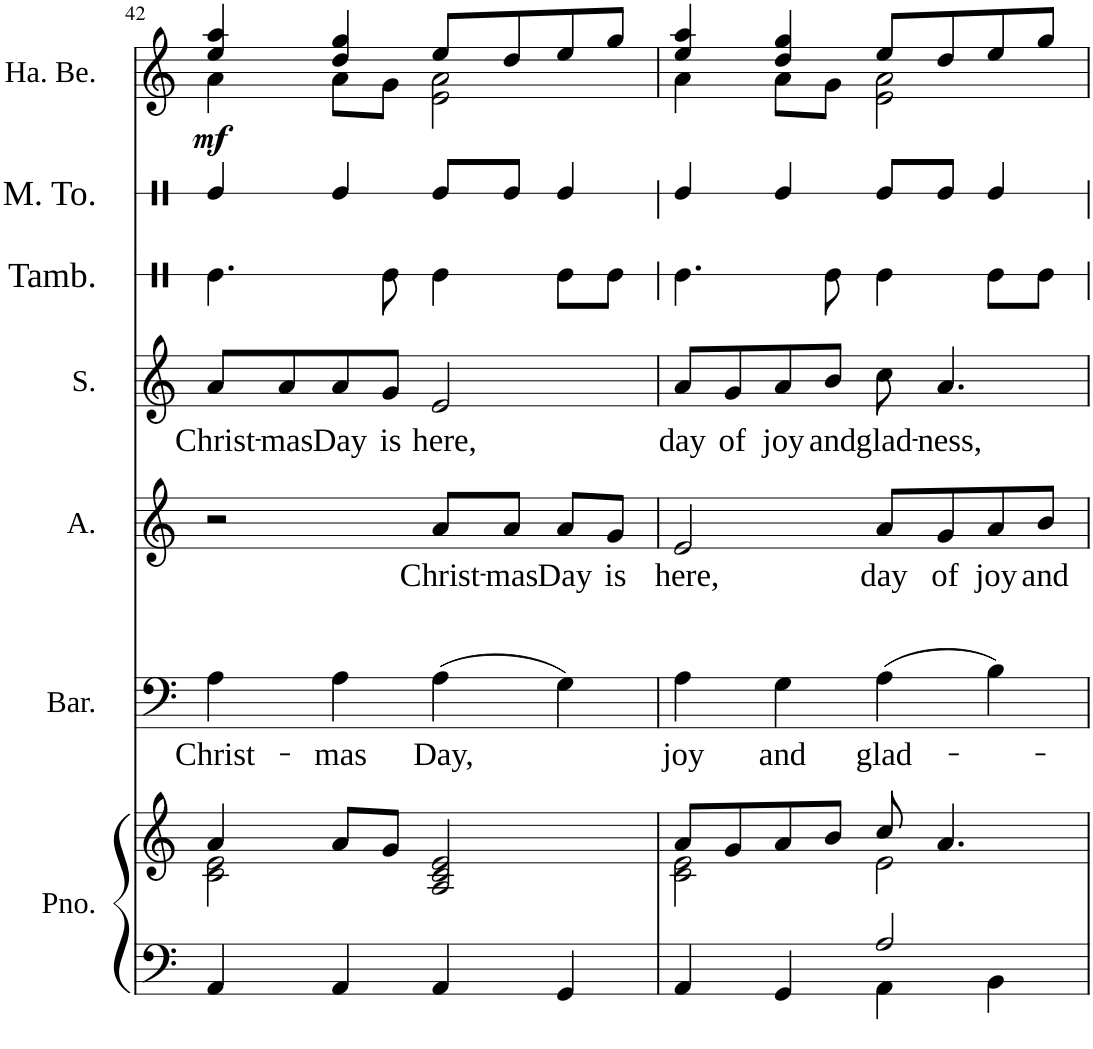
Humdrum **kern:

**kern	**kern	**kern	**text	**kern	**text	**kern	**text	**kern	**kern	**kern	**dynam
*part7	*part7	*part6	*part6	*part5	*part5	*part4	*part4	*part3	*part2	*part1	*part1
*staff8	*staff7	*staff6	*staff6	*staff5	*staff5	*staff4	*staff4	*staff3	*staff2	*staff1	*staff1
*I"Piano	*	*I"Baritone	*	*I"Alto	*	*I"Soprano	*	*I"Tambourine	*I"Mid Tom	*I"Hand Bells	*
*I'Pno.	*	*I'Bar.	*	*I'A.	*	*I'S.	*	*I'Tamb.	*I'M. To.	*I'Ha. Be.	*
!!LO:PB:g=z
*clefF4	*clefG2	*clefF4	*	*clefG2	*	*clefG2	*	*clefX	*clefX	*clefG2	*
*k[]	*k[]	*k[]	*	*k[]	*	*k[]	*	*k[]	*k[]	*k[]	*
*M4/4	*M4/4	*M4/4	*	*M4/4	*	*M4/4	*	*M4/4	*M4/4	*M4/4	*
=42	=42	=42	=42	=42	=42	=42	=42	=42	=42	=42	=42
*	*^	*	*	*	*	*	*	*	*	*	*
!	!	!	!	!LO:LY:b	!	!	!	!LO:LY:b	!	!	!	!LO:DY:b
*	*	*	*	*	*	*	*	*	*	*	*^	*
4AA/	4a/	2c\ 2e\	4A\	Christ-	2r	.	8a/L	Christ-	4.Re\	4Re/	4ee/ 4aa/	4a\	mf
!	!	!	!	!	!	!	!	!LO:LY:b	!	!	!	!	!
.	.	.	.	.	.	.	8a/	mas	.	.	.	.	.
!	!	!	!	!LO:LY:b	!	!	!	!LO:LY:b	!	!	!	!	!
4AA/	8a/L	.	4A\	mas	.	.	8a/	Day	.	4Re/	4dd/ 4gg/	8a\L	.
!	!	!	!	!	!	!	!	!LO:LY:b	!	!	!	!	!
.	8g/J	.	.	.	.	.	8g/J	is	8Re\	.	.	8g\J	.
!	!	!	!	!LO:LY:b	!	!LO:LY:b	!	!LO:LY:b	!	!	!	!	!
4AA/	2A/ 2c/ 2e/	2ryy	(4A\	Day,	8a/L	Christ-	2e/	here,	4Re\	8Re/L	8ee/L	2e\ 2a\	.
!	!	!	!	!	!	!LO:LY:b	!	!	!	!	!	!	!
.	.	.	.	.	8a/J	mas	.	.	.	8Re/J	8dd/	.	.
!	!	!	!	!	!	!LO:LY:b	!	!	!	!	!	!	!
4GG/	.	.	4G\)	.	8a/L	Day	.	.	8Re\L	4Re/	8ee/	.	.
!	!	!	!	!	!	!LO:LY:b	!	!	!	!	!	!	!
.	.	.	.	.	8g/J	is	.	.	8Re\J	.	8gg/J	.	.
=43	=43	=43	=43	=43	=43	=43	=43	=43	=43	=43	=43	=43	=43
*^	*	*	*	*	*	*	*	*	*	*	*	*	*
!	!	!	!	!	!LO:LY:b	!	!LO:LY:b	!	!LO:LY:b	!	!	!	!	!
4AA/	2ryy	8a/L	2c\ 2e\	4A\	joy	2e/	here,	8a/L	day	4.Re\	4Re/	4ee/ 4aa/	4a\	.
!	!	!	!	!	!	!	!	!	!LO:LY:b	!	!	!	!	!
.	.	8g/	.	.	.	.	.	8g/	of	.	.	.	.	.
!	!	!	!	!	!LO:LY:b	!	!	!	!LO:LY:b	!	!	!	!	!
4GG/	.	8a/	.	4G\	and	.	.	8a/	joy	.	4Re/	4dd/ 4gg/	8a\L	.
!	!	!	!	!	!	!	!	!	!LO:LY:b	!	!	!	!	!
.	.	8b/J	.	.	.	.	.	8b/J	and	8Re\	.	.	8g\J	.
!	!	!	!	!	!LO:LY:b	!	!LO:LY:b	!	!LO:LY:b	!	!	!	!	!
2A/	4AA\	8cc/	2e\	(4A\	glad-	8a/L	day	8cc\	glad-	4Re\	8Re/L	8ee/L	2e\ 2a\	.
!	!	!	!	!	!	!	!LO:LY:b	!	!LO:LY:b	!	!	!	!	!
.	.	4.a/	.	.	.	8g/	of	4.a/	ness,	.	8Re/J	8dd/	.	.
!	!	!	!	!	!	!	!LO:LY:b	!	!	!	!	!	!	!
.	4BB\	.	.	4B\)	.	8a/	joy	.	.	8Re\L	4Re/	8ee/	.	.
!	!	!	!	!	!	!	!LO:LY:b	!	!	!	!	!	!	!
.	.	.	.	.	.	8b/J	and	.	.	8Re\J	.	8gg/J	.	.
*v	*v	*	*	*	*	*	*	*	*	*	*	*v	*v	*
*	*v	*v	*	*	*	*	*	*	*	*	*	*
=	=	=	=	=	=	=	=	=	=	=	=
*-	*-	*-	*-	*-	*-	*-	*-	*-	*-	*-	*-
